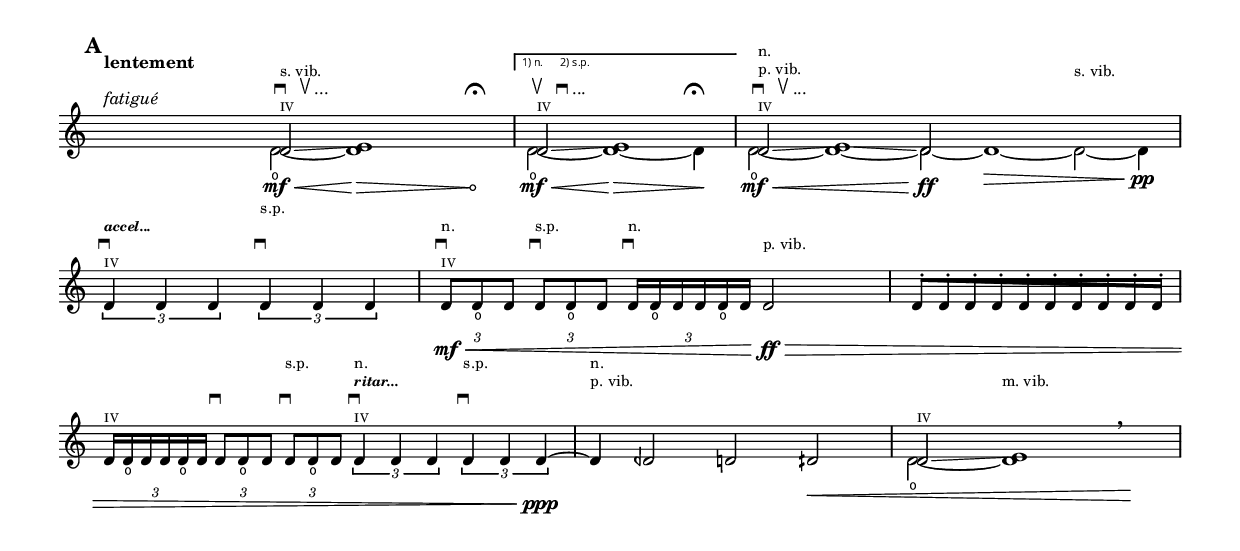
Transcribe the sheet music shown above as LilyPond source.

% #!lilypond lcp-extract.ly -*- coding: utf-8; -*-

%%%
%%% les-cinq-pieds:
%%% extract for the lilypond documentaton project
%%%

%% Title:	Les cinq pieds
%% Composer: 	David Séverin
%% Date:	Juillet 2007
%% Instrument:	Violon Solo
%% Dedication:	A mon épouse Lívia De Souza Vidal
%% Additional:	avec l'aide de Krzysztof Wagenaar

%% Statement:

%% Here by, I, the composer, agree that this extract of my composition
%% be in the public domain and can be part of, used and presented in
%% the LilyPond Documention Project.

%% Statement Date: Octber the 9th, 2008


\header {
  lsrtags = "headwords"
  texidoc = ""
  doctitle = "headword"
}


\version "2.13.36"
#(set-global-staff-size 15)

%%%
%%% Abreviations
%%%

db         = \markup { \musicglyph #"scripts.downbow" }
dub        = \markup { \line { \musicglyph #"scripts.downbow" " " \musicglyph #"scripts.upbow" } }
dubetc     = \markup { \line { \musicglyph #"scripts.downbow" " " \musicglyph #"scripts.upbow" "..." } }

ub         = \markup { \musicglyph #"scripts.upbow" }
udb        = \markup { \line { \musicglyph #"scripts.upbow" " " \musicglyph #"scripts.downbow" } }
udbetc     = \markup { \line { \musicglyph #"scripts.upbow" " " \musicglyph #"scripts.downbow" "..." } }

fermaTa    = \markup \musicglyph #"scripts.ufermata"

accel   = \markup \tiny \italic \bold "accel..."
ritar   = \markup \tiny \italic \bold "ritar..."

ignore     = \override NoteColumn #'ignore-collision = ##t


%%
%% Strings
%%

svib           = \markup \small "s. vib."
pvib           = \markup \small "p. vib."
mvib           = \markup \small "m. vib."
sulp           = \markup \small "s.p."
norm           = \markup \small "n."

quatre         = \markup \teeny "IV"


%%
%% Shifting Notes
%%

shift      = \once \override NoteColumn #'force-hshift = #0.9
shifta     = \once \override NoteColumn #'force-hshift = #1.2
shiftb     = \once \override NoteColumn #'force-hshift = #1.4


%%
%% Hairpin
%%

% aniente        = "a niente"
aniente        = \once \override Hairpin #'circled-tip = ##t


%%
%% Tuplets
%%

tupletbp       = \once \override Staff.TupletBracket #'padding = #2.25


%%
%% Flag [Note Head - Stem]
%%

noflag         = \once \override Stem #'flag-style = #'no-flag

%%%
%%% Functions
%%%

#(define-markup-command (colmark layout props args)
  (markup-list?)
  (let ((entries (cons (list '(baseline-skip . 2.3)) props)
       ))
   (interpret-markup layout entries
    (make-column-markup
     (map (lambda (arg)
	   (markup arg))
      (reverse args))))))


%%%
%%% Instruments
%%%

ViolinSolo = \relative c' {

  \voiceOne

  \set Score.markFormatter     =  #format-mark-box-numbers
  \override Score.VoltaBracket #'font-name                  = #"sans"
  \override Score.VoltaBracket #'extra-offset               = #'(0 . 1)
  \override SpacingSpanner     #'uniform-stretching         = ##t


  %% Measure 1
  \time 25/8
  \mark \default
  r2 ^\markup \colmark { \italic "fatigué" " " \bold "lentement"} r4 r r8
  <<
    { \shift d2 \glissando ^\markup \colmark { \quatre \dubetc \svib } \shifta e1 } \\
    { d2 \open \mf \< ~ \aniente d1  \! \> r4 r ^\markup \colmark { " " \fermaTa } \! }
  >>


  %% Measure 2
  \time 7/4
  \set Score.repeatCommands = #'((volta "1) n.      2) s.p."))
  <<
    { \shift d2 \glissando ^\markup \colmark { \quatre \udbetc } \shifta e1 } \\
    { d2 \open \mf \< ~ d1 \! \> ~ d4 ^\markup \colmark { " " \fermaTa } \! }
  >>
  \set Score.repeatCommands = #'((volta #f))


  %% Measure 3
  \time 15/4
  <<
    { \shift d2 \glissando ^\markup \colmark { \quatre \dubetc \pvib \norm } \shifta e1 \glissando d2 } \\
    { d2 \open \mf \< ~ d1 ~ d2 \ff  ~ d1 \> ~ d2 ^\markup \colmark { " " " " \svib } ~ d4 \pp}
  >>
  \break

  %% Measure 4
  \time 4/4
  \stemUp
  \tupletDown
  \times 2/3 { d4 ^\markup \colmark { \quatre \db \accel } d d }
  \times 2/3 { d4 ^\markup \colmark { " " \db " " \sulp } d d }



  %% Measure 5
  \time 5/4
  \tupletbp \times 2/3 { d8 \mf \< ^\markup \colmark { \quatre \db \norm } d _\open d }
  \tupletbp \times 2/3 { d8 ^\markup \colmark { " " \db \sulp } d _\open d }
  \tupletbp \times 2/3 { d16 ^\markup \colmark { " " \db \norm } d _\open d d d _\open d }
  d2 \ff ^\markup \colmark { " " \pvib } \>


  %% Measure 6
  \time 5/8
  \once \override Beam #'grow-direction = #RIGHT  % \featherDurations #(ly:make-moment 2 3)
  { d16 \staccato
    [ d \staccato d \staccato d \staccato d \staccato d \staccato d \staccato d \staccato d \staccato d \staccato]
  }
  \break


  %% Measure 7
  \time 7/4
  \tupletbp \times 2/3 { d16 ^\markup \colmark { \quatre } d _\open d d d _\open d }
  \tupletbp \times 2/3 { d8 ^\markup \colmark { " " \db } d _\open d }
  \tupletbp \times 2/3 { d8 ^\markup \colmark { " " \db " " \sulp } d _\open d }
  \times 2/3 { d4 ^\markup \colmark { \quatre \db \ritar \norm } d d }
  \times 2/3 { d4 ^\markup \colmark { " " \db " " \sulp } d d \ppp ~ }


  %% Measure 8
  d4 ^\markup \colmark { " " " " \pvib \norm }
  deh2 d dih \<


  %% Measure 9
  <<
    { \shift d2 \glissando ^\markup \colmark { \quatre } \shifta e1 } \\
    { d2 \open ~ d1  ^\markup \colmark { " " " " \mvib } }
  >>
  \breathe r4 \!

}


%%%
%%% Score
%%%

\score {

  <<
    \relative <<
      \new Staff \ViolinSolo
    >>

    \override Score.Rest #'transparent = ##t
    \set Score.defaultBarType          = "empty"
  >>

  \layout  {
    indent       = 0.0
    \context {
      \Staff
      \remove "Time_signature_engraver"
    }
    \context {
      \Score
      \remove "Bar_number_engraver"
    }
  }
}
